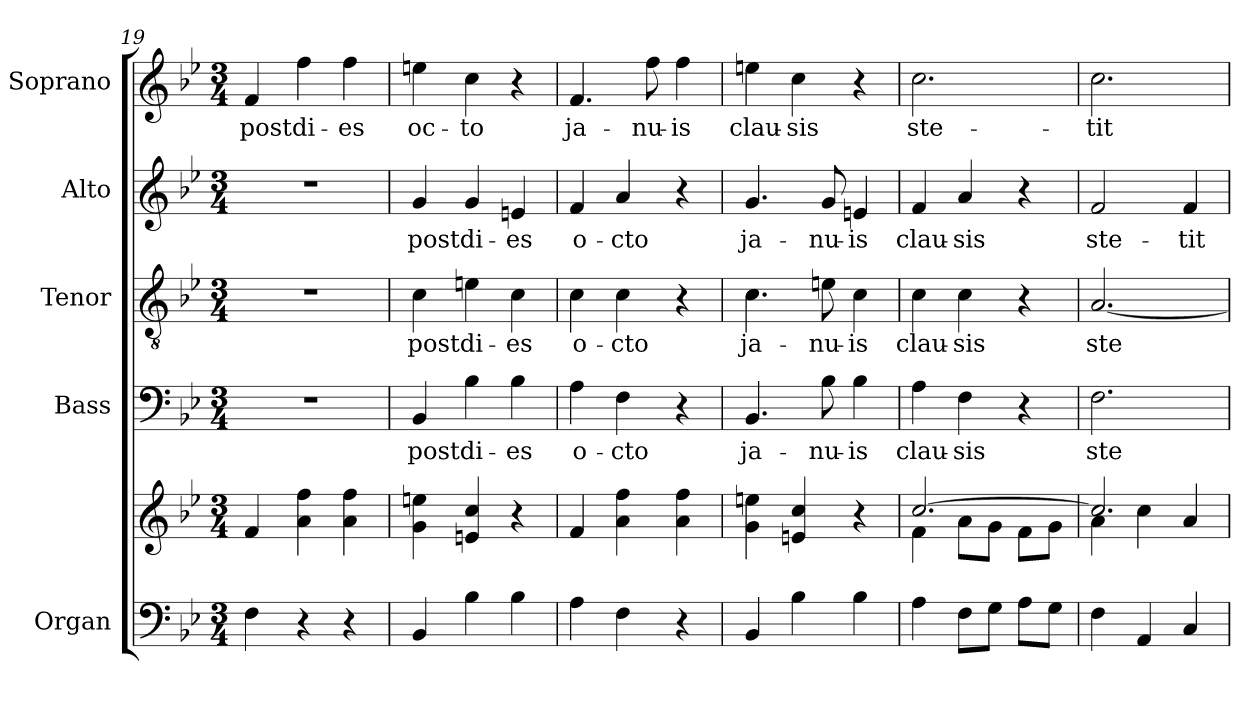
**kern	**kern	**kern	**text	**kern	**text	**kern	**text	**kern	**text
*part5	*part5	*part4	*part4	*part3	*part3	*part2	*part2	*part1	*part1
*staff6	*staff5	*staff4	*staff4	*staff3	*staff3	*staff2	*staff2	*staff1	*staff1
*I"Organ	*	*I"Bass	*	*I"Tenor	*	*I"Alto	*	*I"Soprano	*
*I'Org.	*	*I'B.	*	*I'T.	*	*I'A.	*	*I'S.	*
!!LO:PB:g=z
*clefF4	*clefG2	*clefF4	*	*clefGv2	*	*clefG2	*	*clefG2	*
*	*	*	*	*ITrd7c12	*	*	*	*	*
*k[b-e-]	*k[b-e-]	*k[b-e-]	*	*k[b-e-]	*	*k[b-e-]	*	*k[b-e-]	*
*B-:	*B-:	*B-:	*	*B-:	*	*B-:	*	*B-:	*
*M3/4	*M3/4	*M3/4	*	*M3/4	*	*M3/4	*	*M3/4	*
=19	=19	=19	=19	=19	=19	=19	=19	=19	=19
!	!	!LO:N:vis=1	!	!LO:N:vis=1	!	!LO:N:vis=1	!	!	!
!	!	!	!	!	!	!	!	!	!LO:LY:b:color=#000000
4Fi\	4fi/	2.r	.	2.r	.	2.r	.	4fi/	post
!	!	!	!	!	!	!	!	!	!LO:LY:b:color=#000000
4r	4ai\ 4ffi	.	.	.	.	.	.	4ffi\	di-
!	!	!	!	!	!	!	!	!	!LO:LY:b:color=#000000
4r	4ai\ 4ffi	.	.	.	.	.	.	4ffi\	-es
=20	=20	=20	=20	=20	=20	=20	=20	=20	=20
!	!	!	!LO:LY:b:color=#000000	!	!	!	!	!	!
!	!	!	!	!	!LO:LY:b:color=#000000	!	!	!	!
!	!	!	!	!	!	!	!LO:LY:b:color=#000000	!	!
!	!	!	!	!	!	!	!	!	!LO:LY:b:color=#000000
4BB-i/	4gi\ 4eeni	4BB-i/	post	4Ci\	post	4gi/	post	4eeni\	oc-
!	!	!	!LO:LY:b:color=#000000	!	!	!	!	!	!
!	!	!	!	!	!LO:LY:b:color=#000000	!	!	!	!
!	!	!	!	!	!	!	!LO:LY:b:color=#000000	!	!
!	!	!	!	!	!	!	!	!	!LO:LY:b:color=#000000
4B-i\	4eni/ 4cci	4B-i\	di-	4Eni\	di-	4gi/	di-	4cci\	-to
!	!	!	!LO:LY:b:color=#000000	!	!	!	!	!	!
!	!	!	!	!	!LO:LY:b:color=#000000	!	!	!	!
!	!	!	!	!	!	!	!LO:LY:b:color=#000000	!	!
4B-i\	4r	4B-i\	-es	4Ci\	-es	4eni/	-es	4r	.
=21	=21	=21	=21	=21	=21	=21	=21	=21	=21
!	!	!	!LO:LY:b:color=#000000	!	!	!	!	!	!
!	!	!	!	!	!LO:LY:b:color=#000000	!	!	!	!
!	!	!	!	!	!	!	!LO:LY:b:color=#000000	!	!
!	!	!	!	!	!	!	!	!	!LO:LY:b:color=#000000
4Ai\	4fi/	4Ai\	o-	4Ci\	o-	4fi/	o-	4.fi/	ja-
!	!	!	!LO:LY:b:color=#000000	!	!	!	!	!	!
!	!	!	!	!	!LO:LY:b:color=#000000	!	!	!	!
!	!	!	!	!	!	!	!LO:LY:b:color=#000000	!	!
4Fi\	4ai\ 4ffi	4Fi\	-cto	4Ci\	-cto	4ai/	-cto	.	.
!	!	!	!	!	!	!	!	!	!LO:LY:b:color=#000000
.	.	.	.	.	.	.	.	8ffi\	-nu-
!	!	!	!	!	!	!	!	!	!LO:LY:b:color=#000000
4r	4ai\ 4ffi	4r	.	4r	.	4r	.	4ffi\	-is
=22	=22	=22	=22	=22	=22	=22	=22	=22	=22
!	!	!	!LO:LY:b:color=#000000	!	!	!	!	!	!
!	!	!	!	!	!LO:LY:b:color=#000000	!	!	!	!
!	!	!	!	!	!	!	!LO:LY:b:color=#000000	!	!
!	!	!	!	!	!	!	!	!	!LO:LY:b:color=#000000
4BB-i/	4gi\ 4eeni	4.BB-i/	ja-	4.Ci\	ja-	4.gi/	ja-	4eeni\	clau-
!	!	!	!	!	!	!	!	!	!LO:LY:b:color=#000000
4B-i\	4eni/ 4cci	.	.	.	.	.	.	4cci\	-sis
!	!	!	!LO:LY:b:color=#000000	!	!	!	!	!	!
!	!	!	!	!	!LO:LY:b:color=#000000	!	!	!	!
!	!	!	!	!	!	!	!LO:LY:b:color=#000000	!	!
.	.	8B-i\	-nu-	8Eni\	-nu-	8gi/	-nu-	.	.
!	!	!	!LO:LY:b:color=#000000	!	!	!	!	!	!
!	!	!	!	!	!LO:LY:b:color=#000000	!	!	!	!
!	!	!	!	!	!	!	!LO:LY:b:color=#000000	!	!
4B-i\	4r	4B-i\	-is	4Ci\	-is	4eni/	-is	4r	.
=23	=23	=23	=23	=23	=23	=23	=23	=23	=23
*	*^	*	*	*	*	*	*	*	*
!	!	!	!	!LO:LY:b:color=#000000	!	!	!	!	!	!
!	!	!	!	!	!	!LO:LY:b:color=#000000	!	!	!	!
!	!	!	!	!	!	!	!	!LO:LY:b:color=#000000	!	!
!	!	!	!	!	!	!	!	!	!	!LO:LY:b:color=#000000
4Ai\	[2.cci/	4fi\	4Ai\	clau-	4Ci\	clau-	4fi/	clau-	2.cci\	ste-
!	!	!	!	!LO:LY:b:color=#000000	!	!	!	!	!	!
!	!	!	!	!	!	!LO:LY:b:color=#000000	!	!	!	!
!	!	!	!	!	!	!	!	!LO:LY:b:color=#000000	!	!
8Fi\L	.	8ai\L	4Fi\	-sis	4Ci\	-sis	4ai/	-sis	.	.
8Gi\J	.	8gi\J	.	.	.	.	.	.	.	.
8Ai\L	.	8fi\L	4r	.	4r	.	4r	.	.	.
8Gi\J	.	8gi\J	.	.	.	.	.	.	.	.
=24	=24	=24	=24	=24	=24	=24	=24	=24	=24	=24
!	!	!	!	!LO:LY:b:color=#000000	!	!	!	!	!	!
!	!	!	!	!	!	!LO:LY:b:color=#000000	!	!	!	!
!	!	!	!	!	!	!	!	!LO:LY:b:color=#000000	!	!
!	!	!	!	!	!	!	!	!	!	!LO:LY:b:color=#000000
4Fi\	2.cci/]	4ai\	2.Fi\	ste-	[2.AAi/	ste-	2fi/	ste-	2.cci\	-tit
4AAi/	.	4cci\	.	.	.	.	.	.	.	.
!	!	!	!	!	!	!	!	!LO:LY:b:color=#000000	!	!
4Ci/	.	4ai/	.	.	.	.	4fi/	-tit	.	.
*	*v	*v	*	*	*	*	*	*	*	*
=	=	=	=	=	=	=	=	=	=
*-	*-	*-	*-	*-	*-	*-	*-	*-	*-
